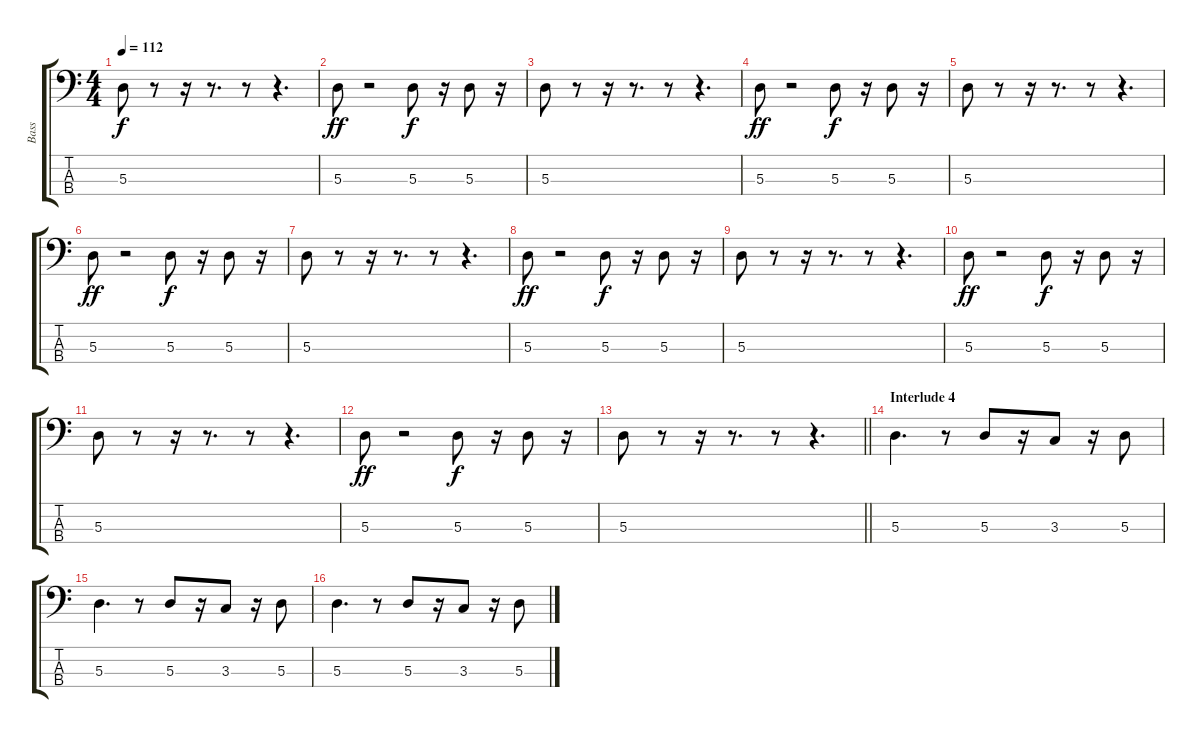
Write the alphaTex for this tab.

\track ("Bass" "Bass") {instrument electricbassfinger}
\staff {score tabs}
\tuning (G2 D2 A1 E1) {hide}
\ts (4 4)
\tempo 112
\clef f4
\ks c
5.3.8{dy f} r.8 r.16 r.8{d} r.8 r.4{d} |
5.3.8{dy ff} r.2 5.3.8{dy f} r.16 5.3.8 r.16 |
5.3.8 r.8 r.16 r.8{d} r.8 r.4{d} |
5.3.8{dy ff} r.2 5.3.8{dy f} r.16 5.3.8 r.16 |
5.3.8 r.8 r.16 r.8{d} r.8 r.4{d} |
5.3.8{dy ff} r.2 5.3.8{dy f} r.16 5.3.8 r.16 |
5.3.8 r.8 r.16 r.8{d} r.8 r.4{d} |
5.3.8{dy ff} r.2 5.3.8{dy f} r.16 5.3.8 r.16 |
5.3.8 r.8 r.16 r.8{d} r.8 r.4{d} |
5.3.8{dy ff} r.2 5.3.8{dy f} r.16 5.3.8 r.16 |
5.3.8 r.8 r.16 r.8{d} r.8 r.4{d} |
5.3.8{dy ff} r.2 5.3.8{dy f} r.16 5.3.8 r.16 |
\barLineRight lightlight
5.3.8 r.8 r.16 r.8{d} r.8 r.4{d} |
\section ("" "Interlude 4")
5.3.4{d} r.8 5.3.8 r.16 3.3.8 r.16 5.3.8 |
5.3.4{d} r.8 5.3.8 r.16 3.3.8 r.16 5.3.8 |
5.3.4{d} r.8 5.3.8 r.16 3.3.8 r.16 5.3.8
